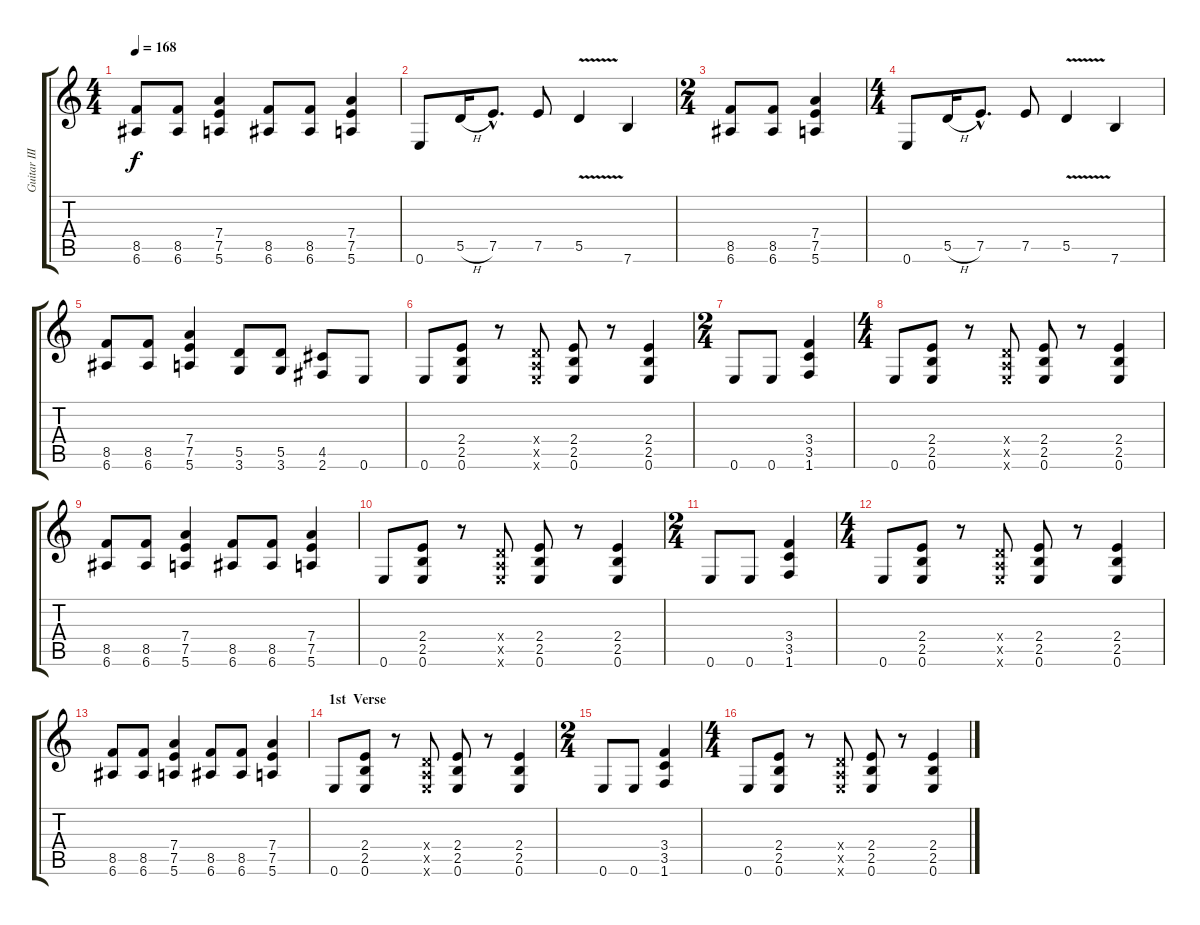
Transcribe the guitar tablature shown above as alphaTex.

\track ("Guitar III" "Guitar III") {instrument distortionguitar}
\staff {score tabs}
\tuning (E4 B3 G3 D3 A2 E2) {hide}
\ts (4 4)
\tempo 168
\clef g2
\ks c
(8.5 6.6).8{dy f} (8.5 6.6).8 (7.4 7.5 5.6).4 (8.5 6.6).8 (8.5 6.6).8 (7.4 7.5 5.6).4 |
0.6.8 5.5{h}.16 7.5{hac}.8{d} 7.5.8 5.5{v}.4 7.6.4 |
\ts (2 4)
(8.5 6.6).8 (8.5 6.6).8 (7.4 7.5 5.6).4 |
\ts (4 4)
0.6.8 5.5{h}.16 7.5{hac}.8{d} 7.5.8 5.5{v}.4 7.6.4 |
(8.5 6.6).8 (8.5 6.6).8 (7.4 7.5 5.6).4 (5.5 3.6).8 (5.5 3.6).8 (4.5 2.6).8 0.6.8 |
0.6.8 (2.4 2.5 0.6).8 r.8 (0.4{x} 0.5{x} 0.6{x}).8 (2.4 2.5 0.6).8 r.8 (2.4 2.5 0.6).4 |
\ts (2 4)
0.6.8 0.6.8 (3.4 3.5 1.6).4 |
\ts (4 4)
0.6.8 (2.4 2.5 0.6).8 r.8 (0.4{x} 0.5{x} 0.6{x}).8 (2.4 2.5 0.6).8 r.8 (2.4 2.5 0.6).4 |
(8.5 6.6).8 (8.5 6.6).8 (7.4 7.5 5.6).4 (8.5 6.6).8 (8.5 6.6).8 (7.4 7.5 5.6).4 |
0.6.8 (2.4 2.5 0.6).8 r.8 (0.4{x} 0.5{x} 0.6{x}).8 (2.4 2.5 0.6).8 r.8 (2.4 2.5 0.6).4 |
\ts (2 4)
0.6.8 0.6.8 (3.4 3.5 1.6).4 |
\ts (4 4)
0.6.8 (2.4 2.5 0.6).8 r.8 (0.4{x} 0.5{x} 0.6{x}).8 (2.4 2.5 0.6).8 r.8 (2.4 2.5 0.6).4 |
(8.5 6.6).8 (8.5 6.6).8 (7.4 7.5 5.6).4 (8.5 6.6).8 (8.5 6.6).8 (7.4 7.5 5.6).4 |
\section ("" "1st  Verse")
0.6.8 (2.4 2.5 0.6).8 r.8 (0.4{x} 0.5{x} 0.6{x}).8 (2.4 2.5 0.6).8 r.8 (2.4 2.5 0.6).4 |
\ts (2 4)
0.6.8 0.6.8 (3.4 3.5 1.6).4 |
\ts (4 4)
0.6.8 (2.4 2.5 0.6).8 r.8 (0.4{x} 0.5{x} 0.6{x}).8 (2.4 2.5 0.6).8 r.8 (2.4 2.5 0.6).4
